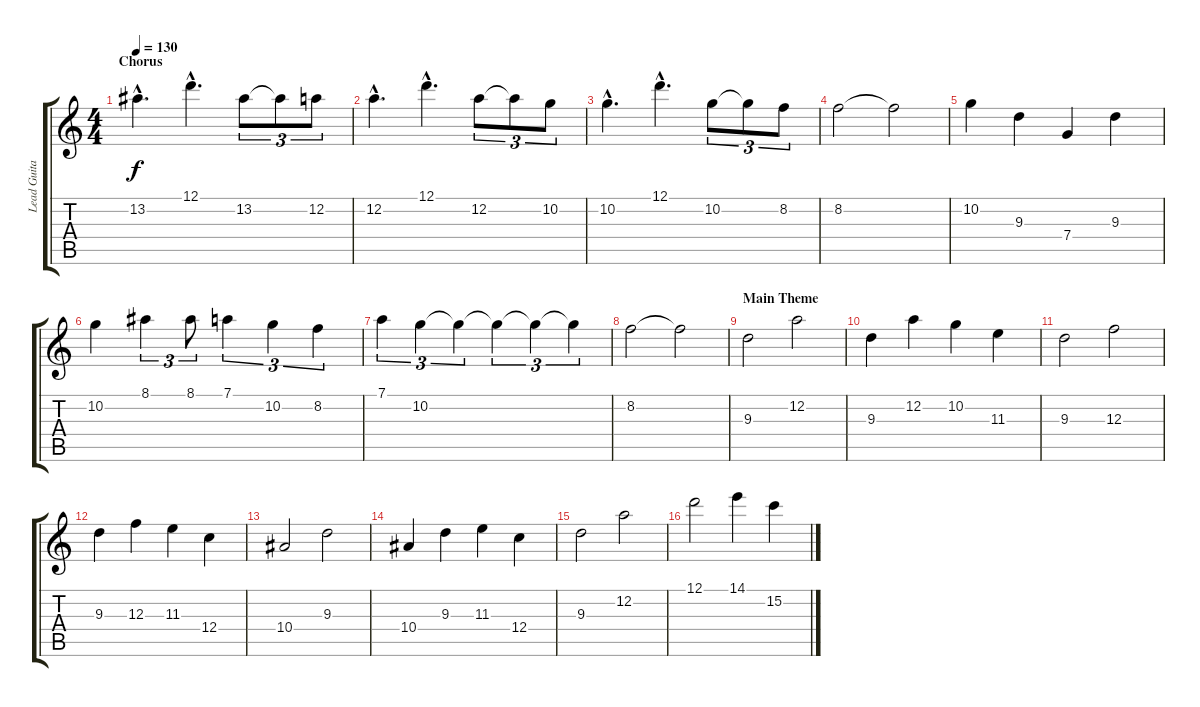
\track ("Lead Guitar" "Lead Guita") {instrument distortionguitar}
\staff {score tabs}
\tuning (D4 A3 F3 C3 G2 D2) {hide}
\ts (4 4)
\section ("" "Chorus")
\tempo 130
\clef g2
\ks c
13.2{hac}.4{d dy f} 12.1{hac}.4{d} 13.2.8{tu (3 2)} 13.2{t}.8{tu (3 2)} 12.2.8{tu (3 2)} |
12.2{hac}.4{d} 12.1{hac}.4{d} 12.2.8{tu (3 2)} 12.2{t}.8{tu (3 2)} 10.2.8{tu (3 2)} |
10.2{hac}.4{d} 12.1{hac}.4{d} 10.2.8{tu (3 2)} 10.2{t}.8{tu (3 2)} 8.2.8{tu (3 2)} |
8.2.2 8.2{t}.2 |
10.2.4 9.3.4 7.4.4 9.3.4 |
10.2.4 8.1.4{tu (3 2)} 8.1.8{tu (3 2)} 7.1.4{tu (3 2)} 10.2.4{tu (3 2)} 8.2.4{tu (3 2)} |
7.1.4{tu (3 2)} 10.2.4{tu (3 2)} 10.2{t}.4{tu (3 2)} 10.2{t}.4{tu (3 2)} 10.2{t}.4{tu (3 2)} 10.2{t}.4{tu (3 2)} |
8.2.2 8.2{t}.2 |
\section ("" "Main Theme")
9.3.2 12.2.2 |
9.3.4 12.2.4 10.2.4 11.3.4 |
9.3.2 12.3.2 |
9.3.4 12.3.4 11.3.4 12.4.4 |
10.4.2 9.3.2 |
10.4.4 9.3.4 11.3.4 12.4.4 |
9.3.2 12.2.2 |
12.1.2 14.1.4 15.2.4
